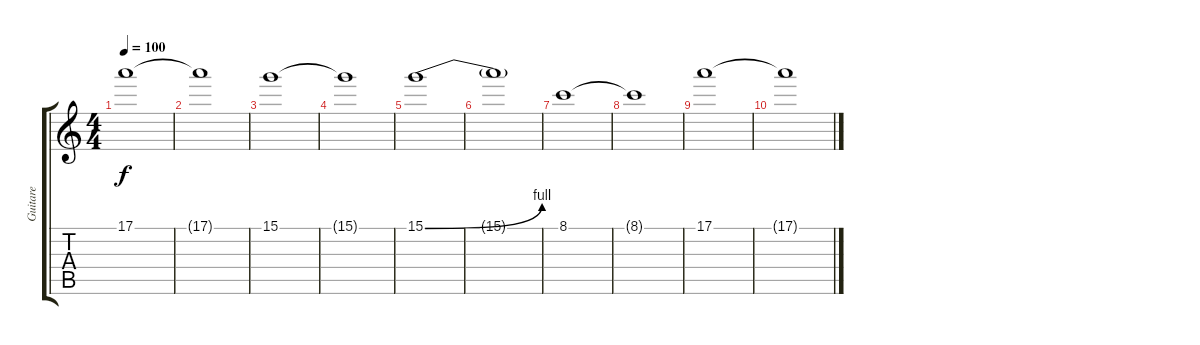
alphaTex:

\track ("Guitare " "Guitare ") {instrument overdrivenguitar}
\staff {score tabs}
\tuning (E4 B3 G3 D3 A2 E2) {hide}
\ts (4 4)
\tempo 100
\clef g2
\ks c
17.1{t}.1{dy f} |
17.1{t}.1 |
15.1.1 |
15.1{t}.1 |
15.1{be (bend 0 0 60 4)}.1 |
15.1{t}.1 |
8.1.1 |
8.1{t}.1 |
17.1.1{volume 0} |
17.1{t}.1
